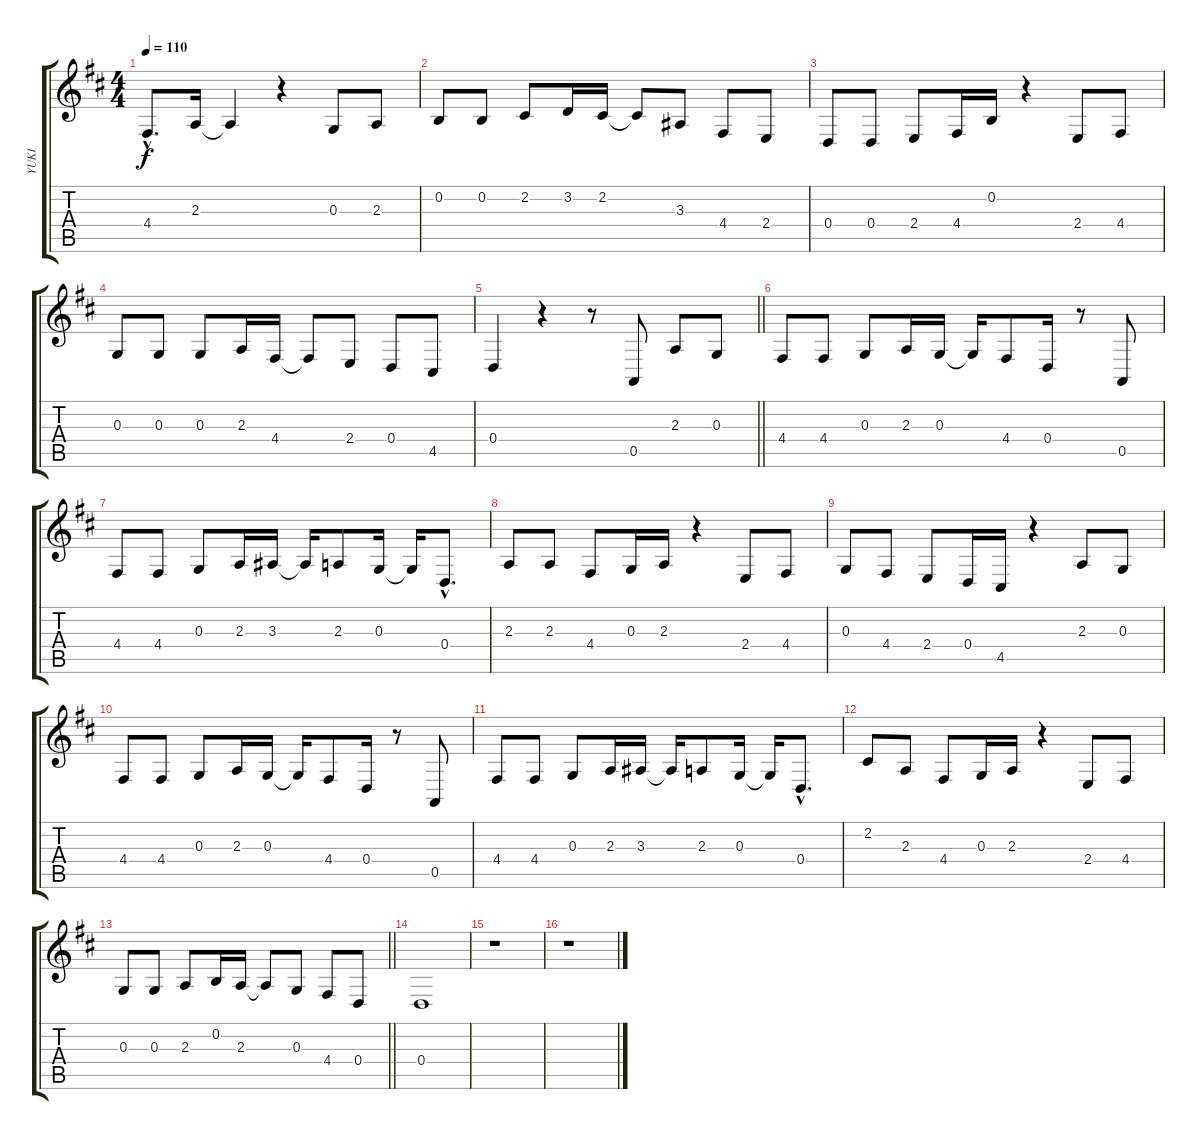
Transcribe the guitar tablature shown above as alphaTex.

\track ("YUKI" "YUKI") {instrument sopranosax}
\staff {score tabs}
\tuning (E4 B3 G3 D3 A2 E2) {hide}
\ts (4 4)
\tempo 110
\clef g2
\ks d
4.4{hac}.8{d dy f} 2.3.16 2.3{t}.4 r.4 0.3.8 2.3.8 |
0.2.8 0.2.8 2.2.8 3.2.16 2.2.16 2.2{t}.8 3.3.8 4.4.8 2.4.8 |
0.4.8 0.4.8 2.4.8 4.4.16 0.2.16 r.4 2.4.8 4.4.8 |
0.3.8 0.3.8 0.3.8 2.3.16 4.4.16 4.4{t}.8 2.4.8 0.4.8 4.5.8 |
\barLineRight lightlight
0.4.4 r.4 r.8 0.5.8 2.3.8 0.3.8 |
4.4.8 4.4.8 0.3.8 2.3.16 0.3.16 0.3{t}.16 4.4.8 0.4.16 r.8 0.5.8 |
4.4.8 4.4.8 0.3.8 2.3.16 3.3.16 3.3{t}.16 2.3.8 0.3.16 0.3{t}.16 0.4{hac}.8{d} |
2.3.8 2.3.8 4.4.8 0.3.16 2.3.16 r.4 2.4.8 4.4.8 |
0.3.8 4.4.8 2.4.8 0.4.16 4.5.16 r.4 2.3.8 0.3.8 |
4.4.8 4.4.8 0.3.8 2.3.16 0.3.16 0.3{t}.16 4.4.8 0.4.16 r.8 0.5.8 |
4.4.8 4.4.8 0.3.8 2.3.16 3.3.16 3.3{t}.16 2.3.8 0.3.16 0.3{t}.16 0.4{hac}.8{d} |
2.2.8 2.3.8 4.4.8 0.3.16 2.3.16 r.4 2.4.8 4.4.8 |
\barLineRight lightlight
0.3.8 0.3.8 2.3.8 0.2.16 2.3.16 2.3{t}.8 0.3.8 4.4.8 0.4.8 |
0.4.1 |
r.1 |
r.1
